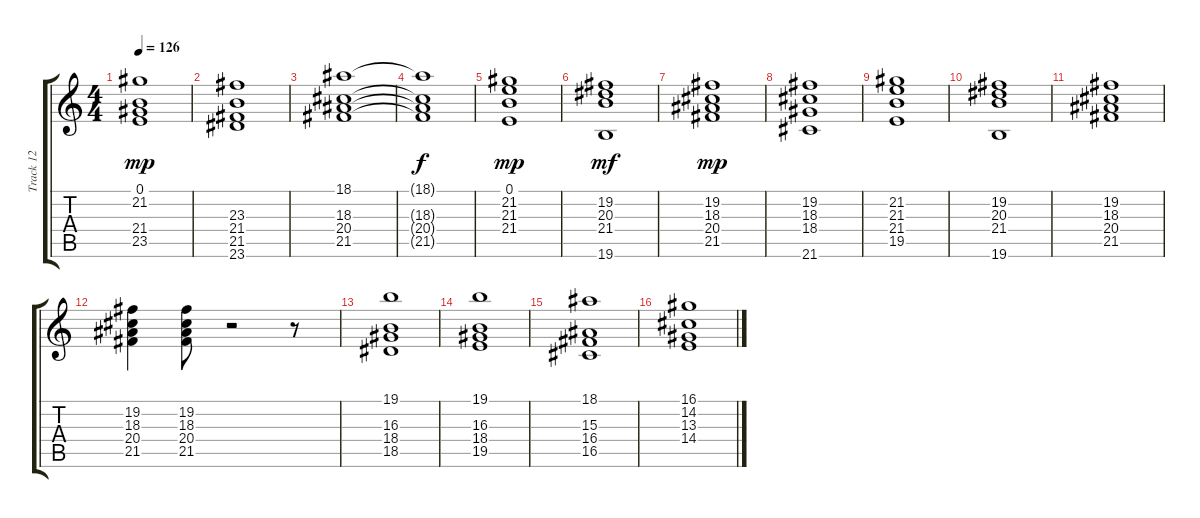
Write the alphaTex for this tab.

\track ("Track 12" "Track 12") {instrument synthstrings1}
\staff {score tabs}
\tuning (E4 B3 G3 D3 A2 E2) {hide}
\ts (4 4)
\tempo 126
\clef g2
\ks c
(0.1 21.2 21.4 23.5).1{dy mp} |
(23.3 21.4 21.5 23.6).1 |
(18.1 18.3 20.4 21.5).1 |
(18.1{t} 18.3{t} 20.4{t} 21.5{t}).1{dy f} |
(0.1 21.2 21.3 21.4).1{dy mp} |
(19.2 20.3 21.4 19.6).1{dy mf} |
(19.2 18.3 20.4 21.5).1{dy mp} |
(19.2 18.3 18.4 21.6).1 |
(21.2 21.3 21.4 19.5).1 |
(19.2 20.3 21.4 19.6).1 |
(19.2 18.3 20.4 21.5).1 |
(19.2 18.3 20.4 21.5).4 (19.2 18.3 20.4 21.5).8 r.2 r.8 |
(19.1 16.3 18.4 18.5).1 |
(19.1 16.3 18.4 19.5).1 |
(18.1 15.3 16.4 16.5).1 |
(16.1 14.2 13.3 14.4).1
